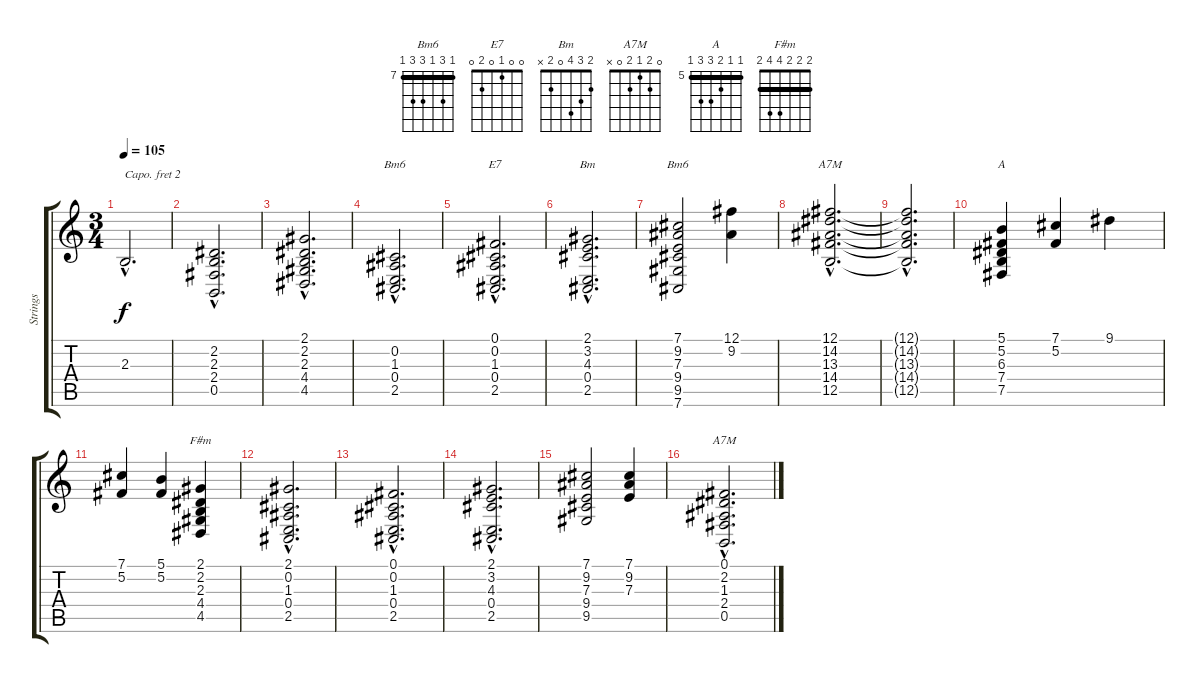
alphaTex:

\track ("Strings" "Strings") {instrument stringensemble1}
\staff {score tabs}
\capo 2
\tuning (E4 B3 G3 D3 A2 E2) {hide}
\chord ("Bm6" 2 0 1 0 2 x)
\chord ("E7" 0 0 1 0 2 0)
\chord ("Bm" 2 3 4 0 2 x)
\chord ("Bm6" 7 9 7 9 9 7) {firstfret 7 barre 7}
\chord ("A7M" 12 14 13 14 12 x) {firstfret 12 barre 12}
\chord ("A" 5 5 6 7 7 5) {firstfret 5 barre 5}
\chord ("F#m" 2 2 2 4 4 2) {barre 2}
\chord ("A7M" 0 2 1 2 0 x)
\ts (3 4)
\tempo 105
\clef g2
\ks c
2.3{hac t}.2{d dy f} |
(2.2{hac} 2.3{hac} 2.4{hac} 0.5{hac}).2{d} |
(2.1{hac} 2.2{hac} 2.3{hac} 4.4{hac} 4.5{hac}).2{d} |
(0.2{hac} 1.3{hac} 0.4{hac} 2.5{hac}).2{d ch "Bm6"} |
(0.1{hac} 0.2{hac} 1.3{hac} 0.4{hac} 2.5{hac}).2{d ch "E7"} |
(2.1{hac} 3.2{hac} 4.3{hac} 0.4{hac} 2.5{hac}).2{d ch "Bm"} |
(7.1 9.2 7.3 9.4 9.5 7.6).2{ch "Bm6"} (12.1 9.2).4 |
(12.1{hac} 14.2{hac} 13.3{hac} 14.4{hac} 12.5{hac}).2{d ch "A7M"} |
(12.1{hac t} 14.2{hac t} 13.3{hac t} 14.4{hac t} 12.5{hac t}).2{d} |
(5.1 5.2 6.3 7.4 7.5).4{ch "A" volume 7} (7.1 5.2).4 9.1.4 |
(7.1 5.2).4 (5.1 5.2).4 (2.1 2.2 2.3 4.4 4.5).4{ch "F#m" volume 6} |
(2.1{hac} 0.2{hac} 1.3{hac} 0.4{hac} 2.5{hac}).2{d} |
(0.1{hac} 0.2{hac} 1.3{hac} 0.4{hac} 2.5{hac}).2{d} |
(2.1{hac} 3.2{hac} 4.3{hac} 0.4{hac} 2.5{hac}).2{d} |
(7.1 9.2 7.3 9.4 9.5).2 (7.1 9.2 7.3).4 |
(0.1{hac} 2.2{hac} 1.3{hac} 2.4{hac} 0.5{hac}).2{d ch "A7M"}
